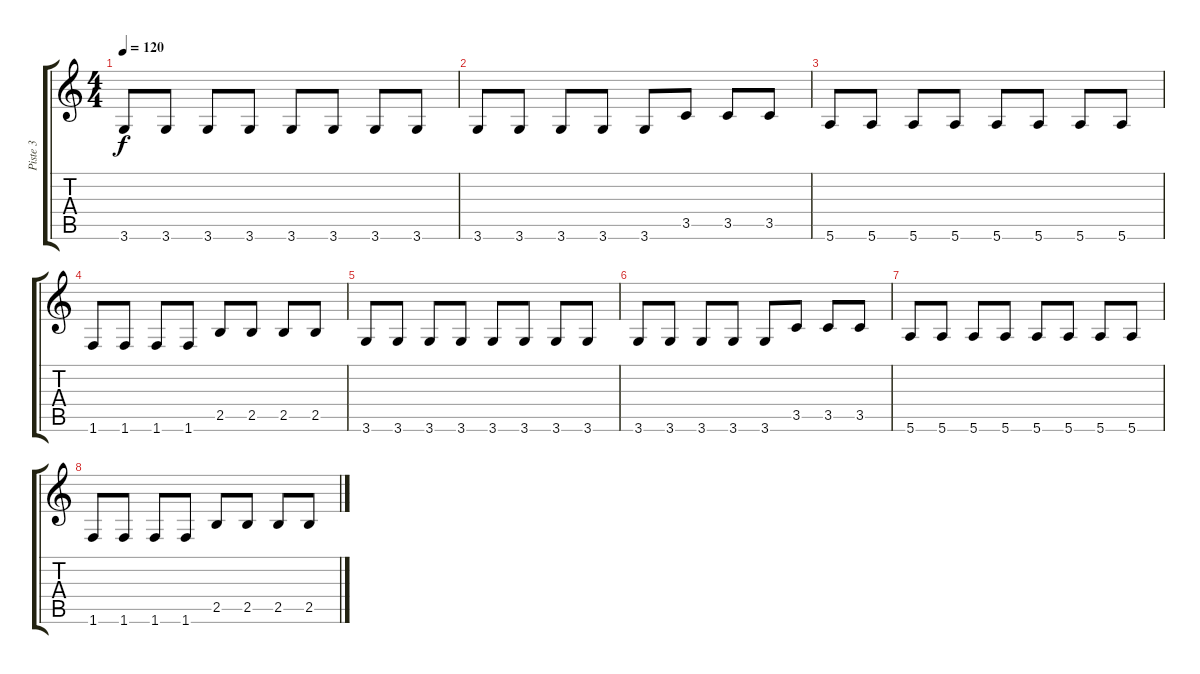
\track ("Piste 3" "Piste 3") {instrument electricbassfinger}
\staff {score tabs}
\tuning (E4 B3 G3 D3 A2 E2) {hide}
\ts (4 4)
\tempo 120
\clef g2
\ks c
3.6.8{dy f} 3.6.8 3.6.8 3.6.8 3.6.8 3.6.8 3.6.8 3.6.8 |
3.6.8 3.6.8 3.6.8 3.6.8 3.6.8 3.5.8 3.5.8 3.5.8 |
5.6.8 5.6.8 5.6.8 5.6.8 5.6.8 5.6.8 5.6.8 5.6.8 |
1.6.8 1.6.8 1.6.8 1.6.8 2.5.8 2.5.8 2.5.8 2.5.8 |
3.6.8 3.6.8 3.6.8 3.6.8 3.6.8 3.6.8 3.6.8 3.6.8 |
3.6.8 3.6.8 3.6.8 3.6.8 3.6.8 3.5.8 3.5.8 3.5.8 |
5.6.8 5.6.8 5.6.8 5.6.8 5.6.8 5.6.8 5.6.8 5.6.8 |
1.6.8 1.6.8 1.6.8 1.6.8 2.5.8 2.5.8 2.5.8 2.5.8
